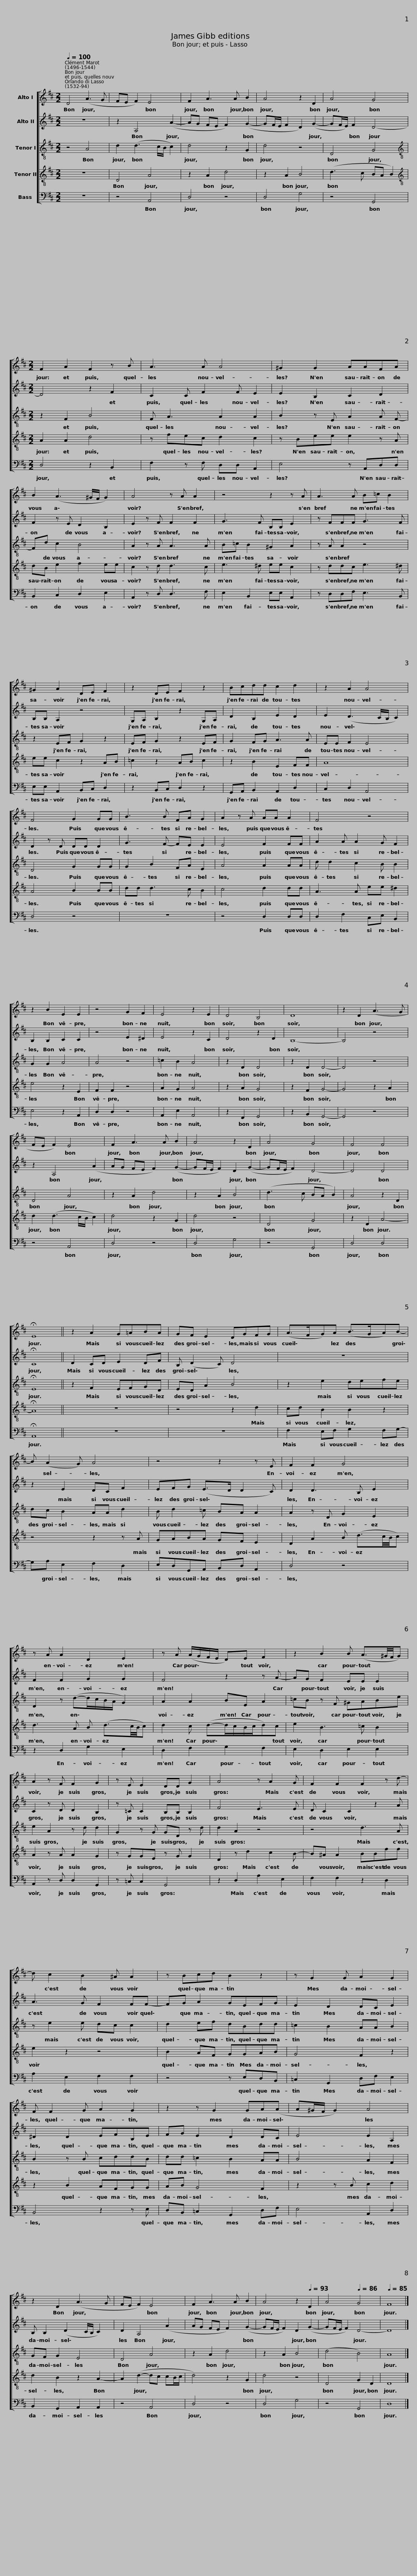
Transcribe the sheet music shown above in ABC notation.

X:1
%%score [ 1 2 3 4 5 ]
L:1/8
Q:1/4=100
M:2/2
I:linebreak $
K:D
V:1 treble
V:2 treble
V:3 treble-8
V:4 treble-8
V:5 bass
V:1
 D4 (A3 G | FE F2) E4 | F2 A3 A B2 | A4 z2 D2 | A4 G4 |$ %5
[M:2/2] F2 A2 F2 z B | A3 A A4 | ^G2 G2 AAFA |$ B2 (A3 ^G/F/ G2) | A4 z A A2 | %10
 z4 z2 z A |$ A3 A B=c B2 | ^G2 A2 DE F2 | z2 DE F2 z2 |$ Bcdd c2 d2 | %15
 z2 A2 A4 | F4 G2 GG | B3 B FA G2 |$ A2 z A AA A2 | F4 z4 | %20
 z2 B2 E2 E2 | z4 G2 F2 | E4 z2 E2 |$ D4 B,4 | D8 | %25
 z2 D2 (A3 G | FE F2) E4 | F2 A3 A B2 |$ A4 z2 D2 | A4 G4 | %30
 F4 F4 | !fermata!E8 || z2 A2 G!courtesy!=ABA |$ GF E2 DGFG | (A>FG)A (B>GA)B- | %35
 B (A2 G) A4 |$ z4 z2 z E | F2 F2 G4 | z A A2 D2 E2 |$ z A (A/G/F/E/ D)E F2 | %40
 z2 B2 B (A3/2^G/4F/4G) | A2 z F F2 G2 |$ z E E2 DD G2 | A4 z A2 G | F2 F2 F2 z d- |$ %45
 d c2 B2 ^A A2 | z Bcd B2 z2 | z G2 G A2 G2 |$ F F2 G A2 G2 | z2 z G2 GA(A | %50
 A^G/F/ G2) A4 | z2 D2 (A3 G |$ FE F2) E4 | F2 A3 A B2 |[Q:1/4=98] A4[Q:1/4=95] z2[Q:1/4=93] D2 | %55
[Q:1/4=90] A4[Q:1/4=86] G4 |[Q:1/4=85] F8 |] %57
V:2
 z8 | z2 A,4 (A2- | AG FE F2) (G2- | GF/E/ F2 D2) (G2- | GF/E/) F2 D4- |$ %5
[M:2/2] D4 z2 F2 | C2 C F2 F E2 | E2 B,2 C2 D2 |$ F2 z E D2 B,2 | E2 z F F2 F2 | %10
 G3 F B,B, E2 |$ z FFF G3 F | B,B, A,2 z4 | G,A, B,2 z2 G,A, |$ D2 B,2 E2 D2 | %15
 E2 (D3 C/B,/ C2) | D2 z D DD D2 | G3 F- FE E2 |$ E4 F2 FF | A2 A A2 G F2 | %20
 B,2 B,2 C2 C2 | z4 E2 ^D2 | E4 z2 C2 |$ D4 z2 D2 | B,8- | %25
 B,4 z4 | z2 A,4 (A2 | AG FE F2) (G2- |$ GF/E/ F2) D2 (G2- | GF/E/ F2) D4- | %30
 D4 D4 | !fermata!C8 || D2 CD E2 DF |$ B, (D2 C) D4 | z8 | %35
 z2 E2 DC F2 |$ EFG (E>D D2 C) | D2 D3 B, E2 | F2 F2 G2 G2 |$ F4 z2 z A- | %40
 AG F2 EE E2 | C2 z D D2 B,2 |$ z =C C2 B,B, B,2 | F4 E3 E | D C2 C2 z2 A |$ %45
 A3 G F2 FF- | FG A2 GEFG | E2 D2 DC E2 |$ ^D2 D2 EFB,E | FG E2 D2 DC | %50
 E4 E2 A,2 | B, B,2 (D2 C/B,/ C2) |$ D2 A,4 (A2 | AG FE F2) (G2- | GF/E/ F2) D2 (G2- | %55
 GF/E/ F2) D4- | D8 |] %57
V:3
 z4 A4 | d2 (d3 c/B/ c2) | d4 z2 G2 | d4 z4 | D4 G4 |$ %5
[M:2/2][K:treble-8] z2 F2 B4 | F A3 A2 A2 | B2 z E A2 A F- |$ Fd c2 B4 | A2 z A A3 A | %10
 B=c B2 ^G2 A2 |$ z A A2 z4 | z2 EF G2 z2 | EF G2 z2 EF |$ G2 FG A3 A | %15
 EE F2 E4 | D4 G2 GG | G2 B2 FA E2 |$ A4 A2 AA | d d2 c2 B B2 | %20
 G2 G2 A4 | A4 z4 | =c2 B2 A4 |$ z2 D2 D4 | z2 D2 D4- | %25
 D4 z4 | D4 A4 | z2 A2 d4 |$ z2 A2 B4 | (d3 c BA B2) | %30
 A4 z2 D2 | !fermata!E8 || z2 F2 EFGD |$ ED A2 B4 | z2 e2 defe | %35
 dc B2 AA d2 |$ B d2 =c BA A2 | A2 z D G2 E2 | D2 z (d-d/c/B/A/ G2) |$ A2 A2 BE A2 | %40
 =cB z F ^GABe | e2 A2 z d d2 |$ G2 z G GD z d | d2 A2 z4 | z4 d3 A |$ %45
 z e2 e dc c2 | d2 ef dBdd | =c2 B2 AA B2 |$ B2 z B cddB | dd =c2 B2 AA | %50
 B4 A2 F2 | GF G2 E4 |$ D4 A4 | z2 A2 d4 | z2 A2 B4 | %55
 (d4 B4) | A8 |] %57
V:4
 z8 | D4 A4 | z2 A2 d4 | z2 A2 B4 | (d3 c BA B2) |$ %5
[M:2/2][K:treble-8] A2 A2 d4 | z fec d2 c2 | z Bee e2 z A |$ dB e2 f2 ee | c2 z d d3 c | %10
 e3 ^d ee c2 |$ z ddc e3 ^d | ee c2 z2 AB | =c2 z2 AB c2 |$ z2 B2 E2 FF | %15
 A8 | A4 B2 BB | dd d3 c B2 |$ c4 d2 dd | A3 A ee ^d2 | %20
 e4 z2 E2 | F2 F2 z4 | A2 G2 A4 |$ z2 A2 G4 | z2 F2 G4- | %25
 G4 z2 A2 | d2 (d3 c/B/ c2) | d4 z2 G2 |$ d4 z4 | D4 G4 | %30
 z2 D2 A4- | !fermata!A8 || z8 |$ z4 z2 d2 | cd B2 B2 z2 | %35
 z4 z2 z A |$ GABA GF E2 | D2 A2 B (d3/2c/4B/4c) | d3 A B (d3/2c/4B/4c) |$ d2 c (d-d/c/B/c/d)c | %40
 e2 B3 =c B2 | A2 z A A2 G2 |$ z GGE z G G2 | D2 z d2 c2 B- | B^A A2 BBff |$ %45
 e2 z2 z4 | B2 AF GGAB | G4 F2 z2 |$ z2 B2 AFGG | AB G4 F2 | %50
 z2 z B c2 d2 | d2 B2 z2 A2- |$ A2 (d2- dc cB/c/ | d4) z2 G2 | d4 z4 | %55
 D4 G2 D2 | D8 |] %57
V:5
 z8 | z4 A,,4 | D,4 z4 | D,4 G,4 | z4 G,,4 |$ %5
[M:2/2] D,4 z2 B,,2 | F,2 z F, D,D, A,,2 | E,4 z A,,D,D, |$ B,,2 C,2 D,2 E,2 | A,,2 z D, D,3 F, | %10
 E,2 B,,2 E,E, A,,2 |$ z D,D,F, E,3 B,, | E,E, A,,2 B,,C, D,2 | z2 B,,C, D,2 z2 |$ G,,A,, B,,2 A,,2 D,2 | %15
 C,2 D,2 A,,4 | D,4 z4 | z8 |$ z4 D,2 D,D, | D,2 F,2 C,E, B,,2 | %20
 E,4 z2 A,,2 | D,2 D,2 z4 | A,,2 E,2 A,,4 |$ z2 F,,2 G,,4 | z2 B,,2 G,,4- | %25
 G,,4 z4 | z4 A,,4 | D,4 z4 |$ D,4 G,4 | z4 G,,4 | %30
 D,4 D,4 | !fermata!A,,8 || z8 |$ z8 | F,2 E,F, G,2 F,G,- | %35
 G,A, E,2 F,2 D,2 |$ E,D,G,,A,, B,,D, A,,2 | D,4 z4 | z2 D,2 G,2 E,2 |$ D,2 F,2 G,2 F,2 | %40
 E,2 D,2 E,2 E,2 | A,,2 z D, D,2 G,,2 |$ z =C, C,2 G,,4 | z2 D,2 A,2 E,2 | F,2 F,2 z2 D,2 |$ %45
 A,2 E,2 F,2 F,2 | z4 z E,D,B,, | =C,2 G,,2 D,F, E,2 |$ B,,4 z2 z E, | D,B,, =C,2 G,,2 D,F, | %50
 E,4 A,,2 D,2 | B,,2 G,,2 A,,2 A,,2 |$ z4 A,,4 | D,4 z4 | D,4 G,4 | %55
 z4 G,,4 | D,8 |] %57
